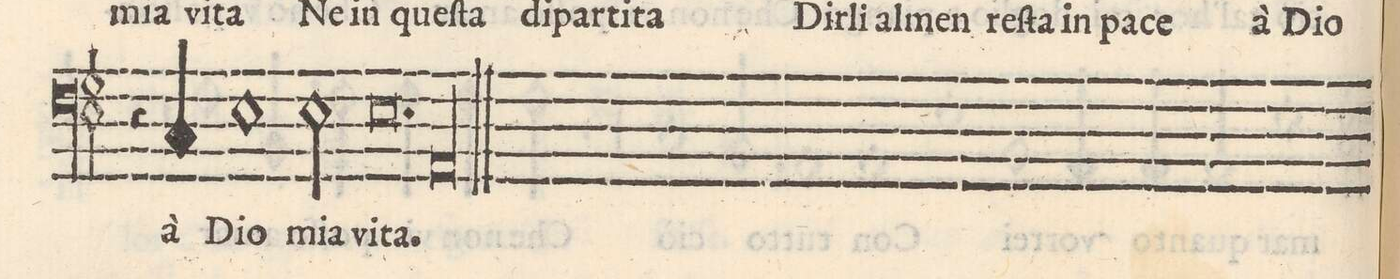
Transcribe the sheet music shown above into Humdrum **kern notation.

**kern	**text
*I"BASSO	*
*clefF4	*
*k[]	*
*met(c)	*
*M2/1	*
4C/	à
1E	Dio
2E\	mia
=21-	=21-
0.E	vi-
=22-	=22-
0.AA	-ta.
=23-	=23-
=-	=-
*-	*-
